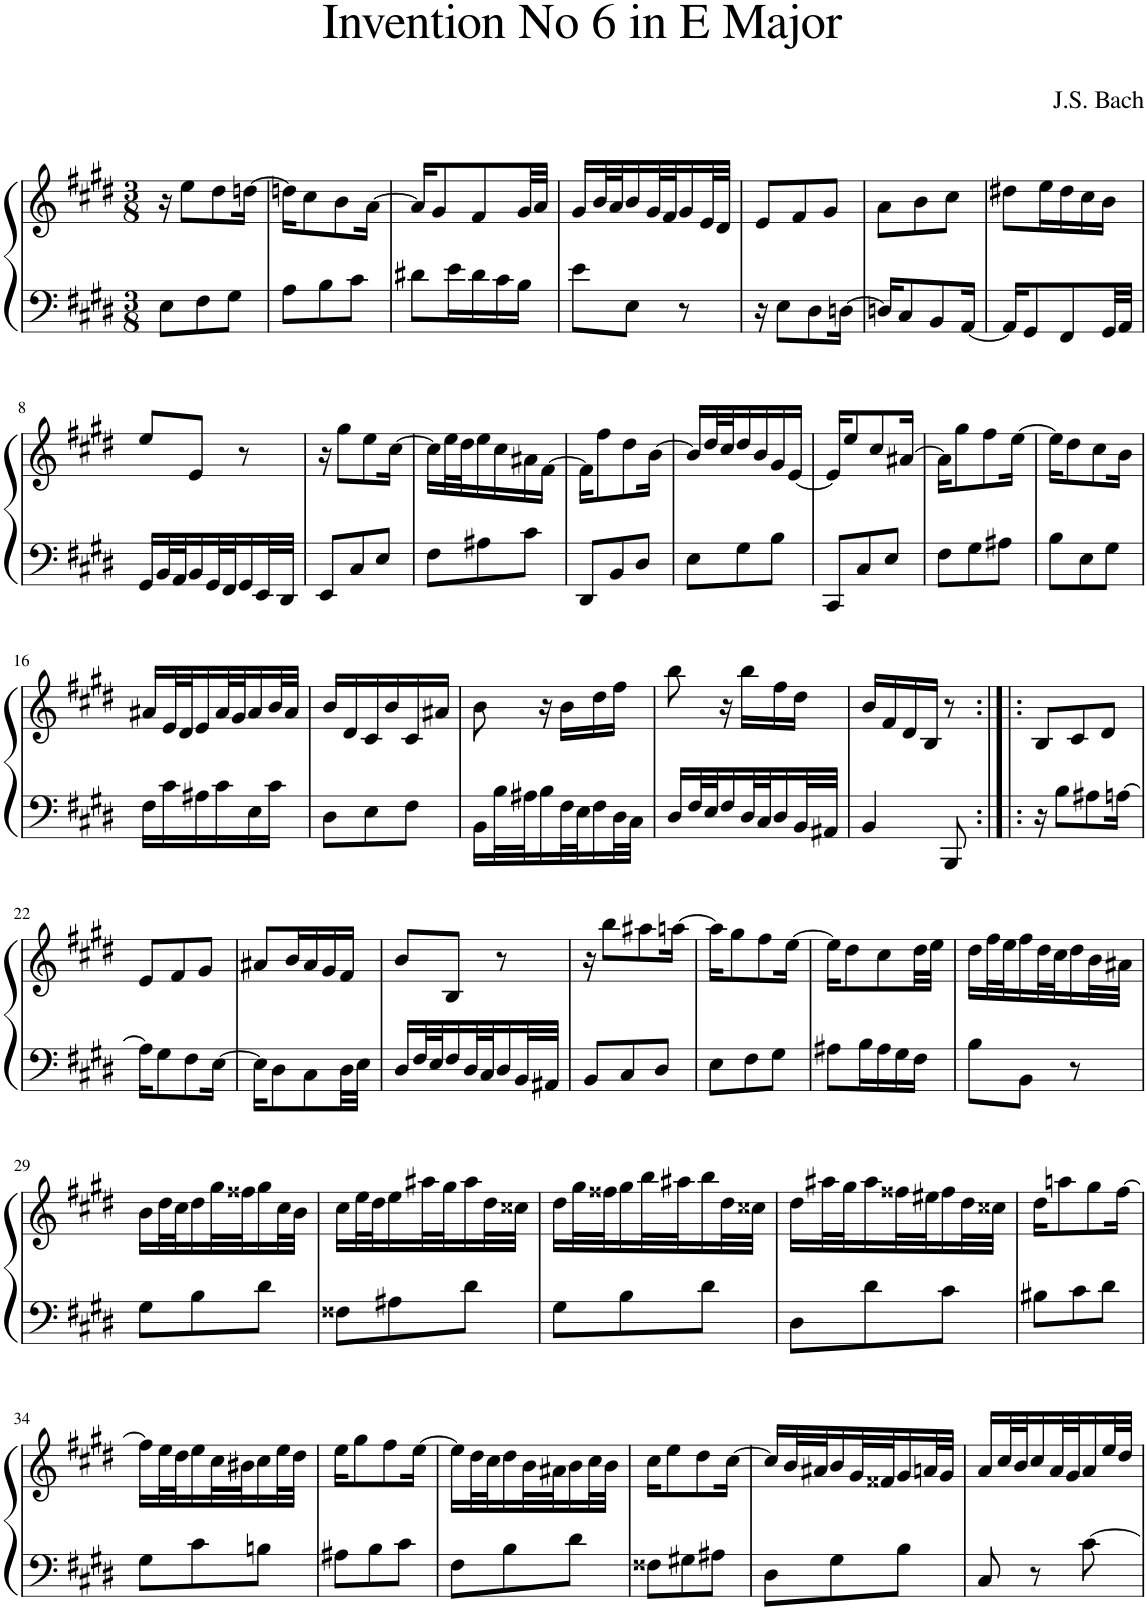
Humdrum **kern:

**kern	**kern
*part1	*part1
*staff2	*staff1
*I"Piano	*
*I'Pno.	*
*clefF4	*clefG2
*k[f#c#g#d#]	*k[f#c#g#d#]
*M3/8	*M3/8
=1	=1
8E\L	16r
.	8ee\L
8F#\	.
.	8dd#\
8G#\J	.
.	[16ddn\Jk
=2	=2
8A\L	16ddn\KL]
.	8cc#\
8B\	.
.	8b\
8c#\J	.
.	[16a\Jk
=3	=3
8d#X\L	16a/KL]
.	8g#/
16e\L	.
16d#\	8f#/
16c#\	.
16B\JJ	32g#/LL
.	32a/JJJ
=4	=4
8e\L	16g#/LL
.	32b/L
.	32a/J
8E\J	16b/
.	32g#/L
.	32f#/J
8r	16g#/
.	32e/L
.	32d#/JJJ
=5	=5
16r	8e/L
8E\L	.
.	8f#/
8D#\	.
.	8g#/J
[16Dn\Jk	.
=6	=6
16Dn/KL]	8a\L
8C#/	.
.	8b\
8BB/	.
.	8cc#\J
[16AA/Jk	.
=7	=7
16AA/KL]	8dd#X\L
8GG#/	.
.	16ee\L
8FF#/	16dd#\
.	16cc#\
32GG#/LL	16b\JJ
32AA/JJJ	.
!!LO:LB:g=z
=8	=8
16GG#/LL	8ee/L
32BB/L	.
32AA/J	.
16BB/	8e/J
32GG#/L	.
32FF#/J	.
16GG#/	8r
32EE/L	.
32DD#/JJJ	.
=9	=9
8EE/L	16r
.	8gg#\L
8C#/	.
.	8ee\
8E/J	.
.	[16cc#\Jk
=10	=10
8F#\L	16cc#\LL]
.	32ee\L
.	32dd#\J
8A#X\	16ee\
.	16cc#\
8c#\J	16a#X\
.	[16f#\JJ
=11	=11
8DD#/L	16f#\KL]
.	8ff#\
8BB/	.
.	8dd#\
8D#/J	.
.	[16b\Jk
=12	=12
8E\L	16b/LL]
.	32dd#/L
.	32cc#/J
8G#\	16dd#/
.	16b/
8B\J	16g#/
.	[16e/JJ
=13	=13
8CC#/L	16e/KL]
.	8ee/
8C#/	.
.	8cc#/
8E/J	.
.	[16a#X/Jk
=14	=14
8F#\L	16a#\KL]
.	8gg#\
8G#\	.
.	8ff#\
8A#X\J	.
.	[16ee\Jk
=15	=15
8B\L	16ee\KL]
.	8dd#\
8E\	.
.	8cc#\
8G#\J	.
.	16b\Jk
!!LO:LB:g=z
=16	=16
16F#\LL	16a#X/LL
16c#\	32e/L
.	32d#/J
16A#X\	16e/
16c#\	32a#/L
.	32g#/J
16E\	16a#/
16c#\JJ	32b/L
.	32a#/JJJ
=17	=17
8D#\L	16b/LL
.	16d#/
8E\	16c#/
.	16b/
8F#\J	16c#/
.	16a#X/JJ
=18	=18
16BB\LL	8b\
32B\L	.
32A#X\J	.
16B\	16r
32F#\L	16b\LL
32E\J	.
16F#\	16dd#\
32D#\L	16ff#\JJ
32C#\JJJ	.
=19	=19
16D#/LL	8bb\
32F#/L	.
32E/J	.
16F#/	16r
32D#/L	16bb\LL
32C#/J	.
16D#/	16ff#\
32BB/L	16dd#\JJ
32AA#X/JJJ	.
=20	=20
4BB/	16b/LL
.	16f#/
.	16d#/
.	16B/JJ
8BBB/	8r
=21:|!|:	=21:|!|:
16r	8B/L
8B\L	.
.	8c#/
8A#X\	.
.	8d#/J
[16An\Jk	.
!!LO:LB:g=z
=22	=22
16A\KL]	8e/L
8G#\	.
.	8f#/
8F#\	.
.	8g#/J
[16E\Jk	.
=23	=23
16E\KL]	8a#X/L
8D#\	.
.	16b/L
8C#\	16a#/
.	16g#/
32D#\LL	16f#/JJ
32E\JJJ	.
=24	=24
16D#/LL	8b/L
32F#/L	.
32E/J	.
16F#/	8B/J
32D#/L	.
32C#/J	.
16D#/	8r
32BB/L	.
32AA#X/JJJ	.
=25	=25
8BB/L	16r
.	8bb\L
8C#/	.
.	8aa#X\
8D#/J	.
.	[16aan\Jk
=26	=26
8E\L	16aa\KL]
.	8gg#\
8F#\	.
.	8ff#\
8G#\J	.
.	[16ee\Jk
=27	=27
8A#X\L	16ee\KL]
.	8dd#\
16B\L	.
16A#\	8cc#\
16G#\	.
16F#\JJ	32dd#\LL
.	32ee\JJJ
=28	=28
8B\L	16dd#\LL
.	32ff#\L
.	32ee\J
8BB\J	16ff#\
.	32dd#\L
.	32cc#\J
8r	16dd#\
.	32b\L
.	32a#X\JJJ
!!LO:LB:g=z
=29	=29
8G#\L	16b\LL
.	32dd#\L
.	32cc#\J
8B\	16dd#\
.	32gg#\L
.	32ff##X\J
8d#\J	16gg#\
.	32cc#\L
.	32b\JJJ
=30	=30
8F##X\L	16cc#\LL
.	32ee\L
.	32dd#\J
8A#X\	16ee\
.	32aa#X\L
.	32gg#\J
8d#\J	16aa#\
.	32dd#\L
.	32cc##X\JJJ
=31	=31
8G#\L	16dd#\LL
.	32gg#\L
.	32ff##X\J
8B\	16gg#\
.	32bb\L
.	32aa#X\J
8d#\J	16bb\
.	32dd#\L
.	32cc##X\JJJ
=32	=32
8D#\L	16dd#\LL
.	32aa#X\L
.	32gg#\J
8d#\	16aa#\
.	32ff##X\L
.	32ee#X\J
8c#\J	16ff##\
.	32dd#\L
.	32cc##X\JJJ
=33	=33
8B#X\L	16dd#\KL
.	8aan\
8c#\	.
.	8gg#\
8d#\J	.
.	[16ff#\Jk
!!LO:LB:g=z
=34	=34
8G#\L	16ff#\LL]
.	32ee\L
.	32dd#\J
8c#\	16ee\
.	32cc#\L
.	32b#X\J
8Bn\J	16cc#\
.	32ee\L
.	32dd#\JJJ
=35	=35
8A#X\L	16ee\KL
.	8gg#\
8B\	.
.	8ff#\
8c#\J	.
.	[16ee\Jk
=36	=36
8F#\L	16ee\LL]
.	32dd#\L
.	32cc#\J
8B\	16dd#\
.	32b\L
.	32a#X\J
8d#\J	16b\
.	32cc#\L
.	32b\JJJ
=37	=37
8F##X\L	16cc#\KL
.	8ee\
8G#X\	.
.	8dd#\
8A#X\J	.
.	[16cc#\Jk
=38	=38
8D#\L	16cc#/LL]
.	32b/L
.	32a#X/J
8G#\	16b/
.	32g#/L
.	32f##X/J
8B\J	16g#/
.	32an/L
.	32g#/JJJ
=39	=39
8C#/	16a/LL
.	32cc#/L
.	32b/J
8r	16cc#/
.	32a/L
.	32g#/J
[8c#\	16a/
.	32ee/L
.	32dd#/JJJ
=	=
*-	*-
